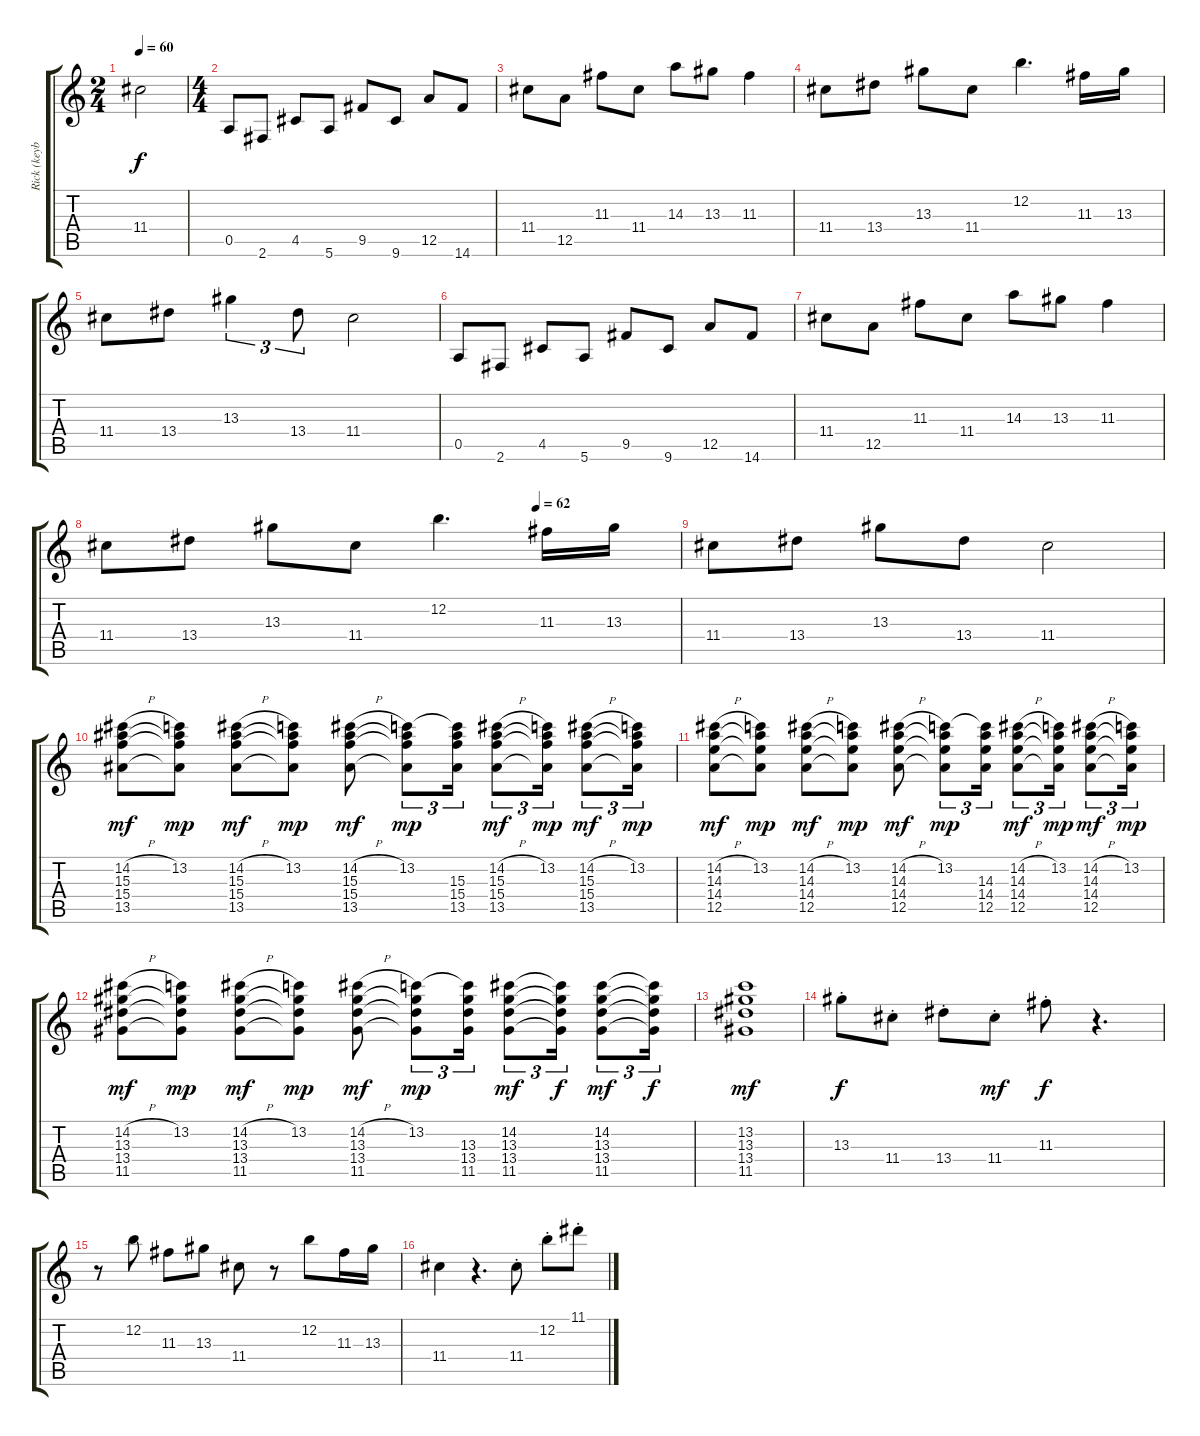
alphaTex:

\track ("Rick (keyboard 1 - up.manual)" "Rick (keyb") {instrument drawbarorgan}
\staff {score tabs}
\tuning (E5 B4 G4 D4 A3 E3) {hide}
\ts (2 4)
\tempo 60
\clef g2
\ks c
11.4.2{dy f instrument acousticgrandpiano} |
\ts (4 4)
0.5.8 2.6.8 4.5.8 5.6.8 9.5.8 9.6.8 12.5.8 14.6.8 |
11.4.8 12.5.8 11.3.8 11.4.8 14.3.8 13.3.8 11.3.4 |
11.4.8 13.4.8 13.3.8 11.4.8 12.2.4{d} 11.3.16 13.3.16 |
11.4.8 13.4.8 13.3.4{tu (3 2)} 13.4.8{tu (3 2)} 11.4.2 |
0.5.8 2.6.8 4.5.8 5.6.8 9.5.8 9.6.8 12.5.8 14.6.8 |
11.4.8 12.5.8 11.3.8 11.4.8 14.3.8 13.3.8 11.3.4 |
\tempo (62 0.75)
11.4.8 13.4.8 13.3.8 11.4.8 12.2.4{d} 11.3.16 13.3.16 |
11.4.8 13.4.8 13.3.8 13.4.8 11.4.2 |
(14.2{h} 15.3 15.4 13.5).8{dy mf} (13.2 15.3{t} 15.4{t} 13.5{t}).8{dy mp} (14.2{h} 15.3 15.4 13.5).8{dy mf} (13.2 15.3{t} 15.4{t} 13.5{t}).8{dy mp} (14.2{h} 15.3 15.4 13.5).8{dy mf} (13.2 15.3{t} 15.4{t} 13.5{t}).8{tu (3 2) dy mp} (13.2{t} 15.3 15.4 13.5).16{tu (3 2)} (14.2{h} 15.3 15.4 13.5).8{tu (3 2) dy mf} (13.2 15.3{t} 15.4{t} 13.5{t}).16{tu (3 2) dy mp} (14.2{h} 15.3 15.4 13.5).8{tu (3 2) dy mf} (13.2 15.3{t} 15.4{t} 13.5{t}).16{tu (3 2) dy mp} |
(14.2{h} 14.3 14.4 12.5).8{dy mf} (13.2 14.3{t} 14.4{t} 12.5{t}).8{dy mp} (14.2{h} 14.3 14.4 12.5).8{dy mf} (13.2 14.3{t} 14.4{t} 12.5{t}).8{dy mp} (14.2{h} 14.3 14.4 12.5).8{dy mf} (13.2 14.3{t} 14.4{t} 12.5{t}).8{tu (3 2) dy mp} (13.2{t} 14.3 14.4 12.5).16{tu (3 2)} (14.2{h} 14.3 14.4 12.5).8{tu (3 2) dy mf} (13.2 14.3{t} 14.4{t} 12.5{t}).16{tu (3 2) dy mp} (14.2{h} 14.3 14.4 12.5).8{tu (3 2) dy mf} (13.2 14.3{t} 14.4{t} 12.5{t}).16{tu (3 2) dy mp} |
(14.2{h} 13.3 13.4 11.5).8{dy mf} (13.2 13.3{t} 13.4{t} 11.5{t}).8{dy mp} (14.2{h} 13.3 13.4 11.5).8{dy mf} (13.2 13.3{t} 13.4{t} 11.5{t}).8{dy mp} (14.2{h} 13.3 13.4 11.5).8{dy mf} (13.2 13.3{t} 13.4{t} 11.5{t}).8{tu (3 2) dy mp} (13.2{t} 13.3 13.4 11.5).16{tu (3 2)} (14.2 13.3 13.4 11.5).8{tu (3 2) dy mf} (14.2{t} 13.3{t} 13.4{t} 11.5{t}).16{tu (3 2) dy f} (14.2 13.3 13.4 11.5).8{tu (3 2) dy mf} (14.2{t} 13.3{t} 13.4{t} 11.5{t}).16{tu (3 2) dy f} |
(13.2 13.3 13.4 11.5).1{dy mf} |
13.3{st}.8{dy f} 11.4{st}.8 13.4{st}.8 11.4{st}.8{dy mf} 11.3{st}.8{dy f} r.4{d} |
r.8 12.2.8 11.3.8 13.3.8 11.4.8 r.8 12.2.8 11.3.16 13.3.16 |
11.4.4 r.4{d} 11.4{st}.8 12.2{st}.8 11.1{st}.8
